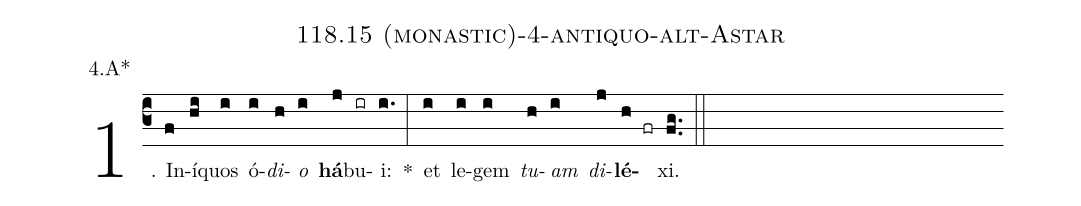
name: 118.15 (monastic)-4-antiquo-alt-Astar;
annotation: 4.A*;
%%
(c3)1. In(f)í(hi)quos(i) ó(i)<i>di</i>(h)<i>o</i>(i) <b>há</b>(j)bu(ir)i:(i.) *(:) et(i) le(i)gem(i) <i>tu</i>(h)<i>am</i>(i) <i>di</i>(j)<b>lé</b>(h fr)xi.(fg..) (::)
